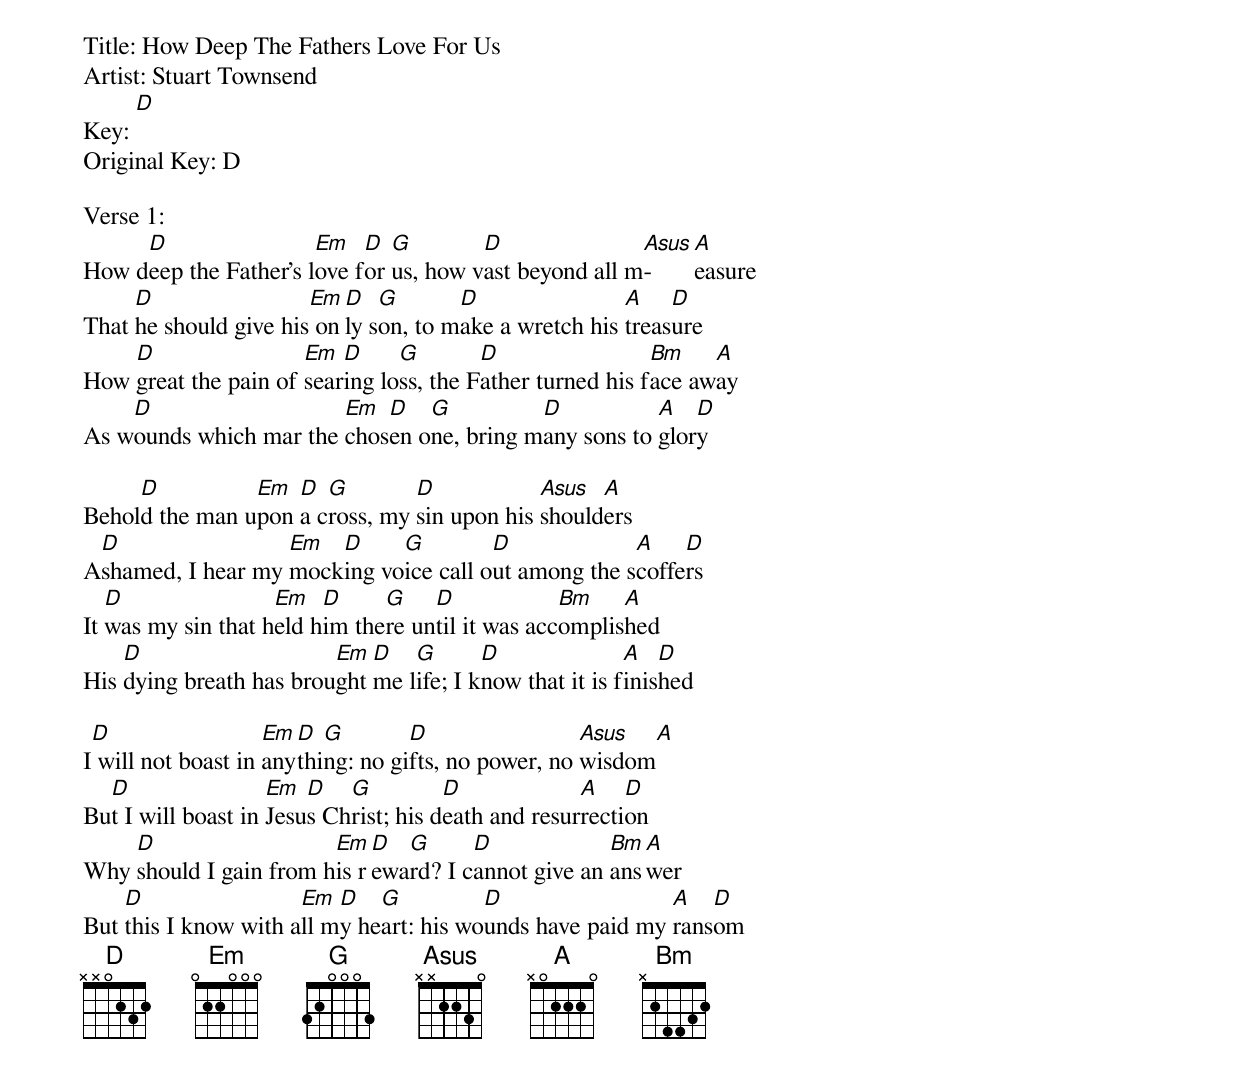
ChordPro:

Title: How Deep The Fathers Love For Us
Artist: Stuart Townsend
Key: [D]
Original Key: D

Verse 1:
How d[D]eep the Father's l[Em]ove f[D]or [G]us, how v[D]ast beyond all m[Asus]-[A]easure
That [D]he should give his[Em] on[D]ly s[G]on, to m[D]ake a wretch his [A]treas[D]ure
How [D]great the pain of [Em]sear[D]ing lo[G]ss, the F[D]ather turned his f[Bm]ace aw[A]ay
As w[D]ounds which mar the [Em]chos[D]en o[G]ne, bring m[D]any sons to [A]glor[D]y

Behol[D]d the man u[Em]pon [D]a c[G]ross, my [D]sin upon his [Asus]should[A]ers
A[D]shamed, I hear my [Em]mock[D]ing vo[G]ice call o[D]ut among the s[A]coffe[D]rs
It [D]was my sin that h[Em]eld h[D]im the[G]re un[D]til it was acc[Bm]omplis[A]hed
His [D]dying breath has brou[Em]ght [D]me l[G]ife; I k[D]now that it is f[A]inis[D]hed

I[D] will not boast in [Em]any[D]thi[G]ng: no gi[D]fts, no power, no [Asus]wisdom[A]
Bu[D]t I will boast in [Em]Jesu[D]s Ch[G]rist; his d[D]eath and resur[A]recti[D]on
Why [D]should I gain from h[Em]is r[D]ewa[G]rd? I c[D]annot give an [Bm]ans[A]wer
But [D]this I know with a[Em]ll m[D]y he[G]art: his wo[D]unds have paid my [A]rans[D]om
